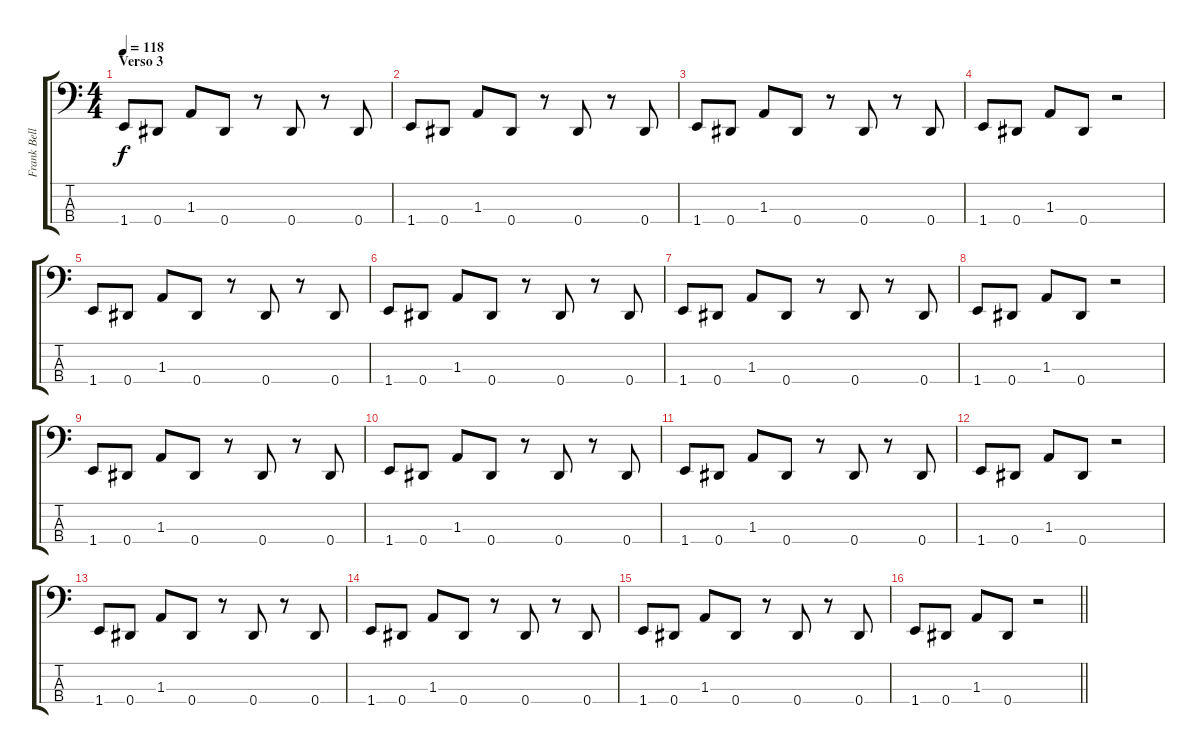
\track ("Frank Bello" "Frank Bell") {instrument electricbassfinger}
\staff {score tabs}
\tuning (Gb2 Db2 Ab1 Eb1) {hide}
\ts (4 4)
\section ("" "Verso 3")
\tempo 118
\clef f4
\ks c
1.4.8{dy f} 0.4.8 1.3.8 0.4.8 r.8 0.4.8 r.8 0.4.8 |
1.4.8 0.4.8 1.3.8 0.4.8 r.8 0.4.8 r.8 0.4.8 |
1.4.8 0.4.8 1.3.8 0.4.8 r.8 0.4.8 r.8 0.4.8 |
1.4.8 0.4.8 1.3.8 0.4.8 r.2 |
1.4.8 0.4.8 1.3.8 0.4.8 r.8 0.4.8 r.8 0.4.8 |
1.4.8 0.4.8 1.3.8 0.4.8 r.8 0.4.8 r.8 0.4.8 |
1.4.8 0.4.8 1.3.8 0.4.8 r.8 0.4.8 r.8 0.4.8 |
1.4.8 0.4.8 1.3.8 0.4.8 r.2 |
1.4.8 0.4.8 1.3.8 0.4.8 r.8 0.4.8 r.8 0.4.8 |
1.4.8 0.4.8 1.3.8 0.4.8 r.8 0.4.8 r.8 0.4.8 |
1.4.8 0.4.8 1.3.8 0.4.8 r.8 0.4.8 r.8 0.4.8 |
1.4.8 0.4.8 1.3.8 0.4.8 r.2 |
1.4.8 0.4.8 1.3.8 0.4.8 r.8 0.4.8 r.8 0.4.8 |
1.4.8 0.4.8 1.3.8 0.4.8 r.8 0.4.8 r.8 0.4.8 |
1.4.8 0.4.8 1.3.8 0.4.8 r.8 0.4.8 r.8 0.4.8 |
\barLineRight lightlight
1.4.8 0.4.8 1.3.8 0.4.8 r.2
